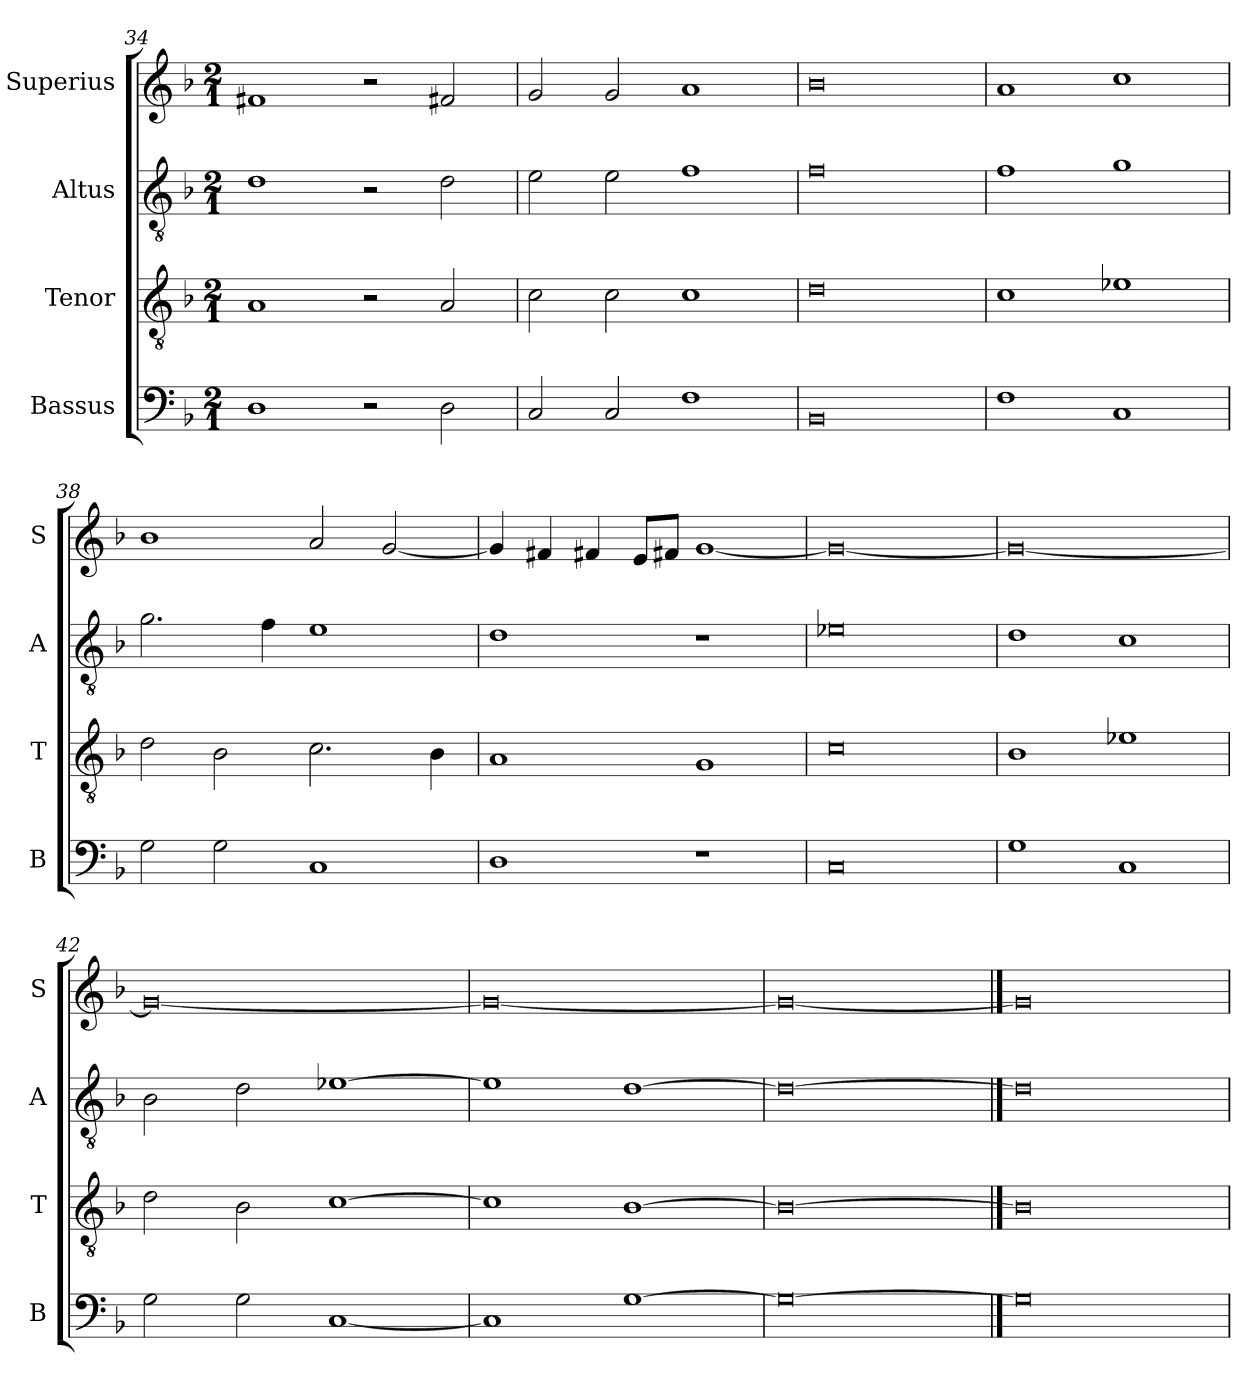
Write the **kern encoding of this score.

**kern	**kern	**kern	**kern
*part4	*part3	*part2	*part1
*staff4	*staff3	*staff2	*staff1
*I"Bassus	*I"Tenor	*I"Altus	*I"Superius
*I'B	*I'T	*I'A	*I'S
*clefF4	*clefGv2	*clefGv2	*clefG2
*k[b-]	*k[b-]	*k[b-]	*k[b-]
*F:	*F:	*F:	*F:
*M2/1	*M2/1	*M2/1	*M2/1
=34	=34	=34	=34
1D	1A	1d	1f#X
2r	2r	2r	2r
2D	2A	2d	2f#X
=35	=35	=35	=35
2C	2c	2e	2g
2C	2c	2e	2g
1F	1c	1f	1a
=36	=36	=36	=36
0BB-	0d	0f	0b-
=37	=37	=37	=37
1F	1c	1f	1a
1C	1e-X	1g	1cc
=38	=38	=38	=38
2G	2d	2.g	1b-
2G	2B-	.	.
.	.	4f	.
1C	2.c	1e	2a
.	.	.	[2g
.	4B-	.	.
=39	=39	=39	=39
1D	1A	1d	4g]
.	.	.	4f#X
.	.	.	4f#X
.	.	.	8eL
.	.	.	8f#XJ
1r	1G	1r	[1g
=40	=40	=40	=40
0C	0c	0e-X	0g_
=41	=41	=41	=41
1G	1B-	1d	0g_
1C	1e-X	1c	.
=42	=42	=42	=42
2G	2d	2B-	0g_
2G	2B-	2d	.
[1C	[1c	[1e-X	.
=43	=43	=43	=43
1C]	1c]	1e-]	0g_
[1G	[1B-	[1d	.
=44	=44	=44	=44
0G_	0B-_	0d_	0g_
==45	==45	==45	==45
0G]	0B-]	0d]	0g]
=	=	=	=
*-	*-	*-	*-
